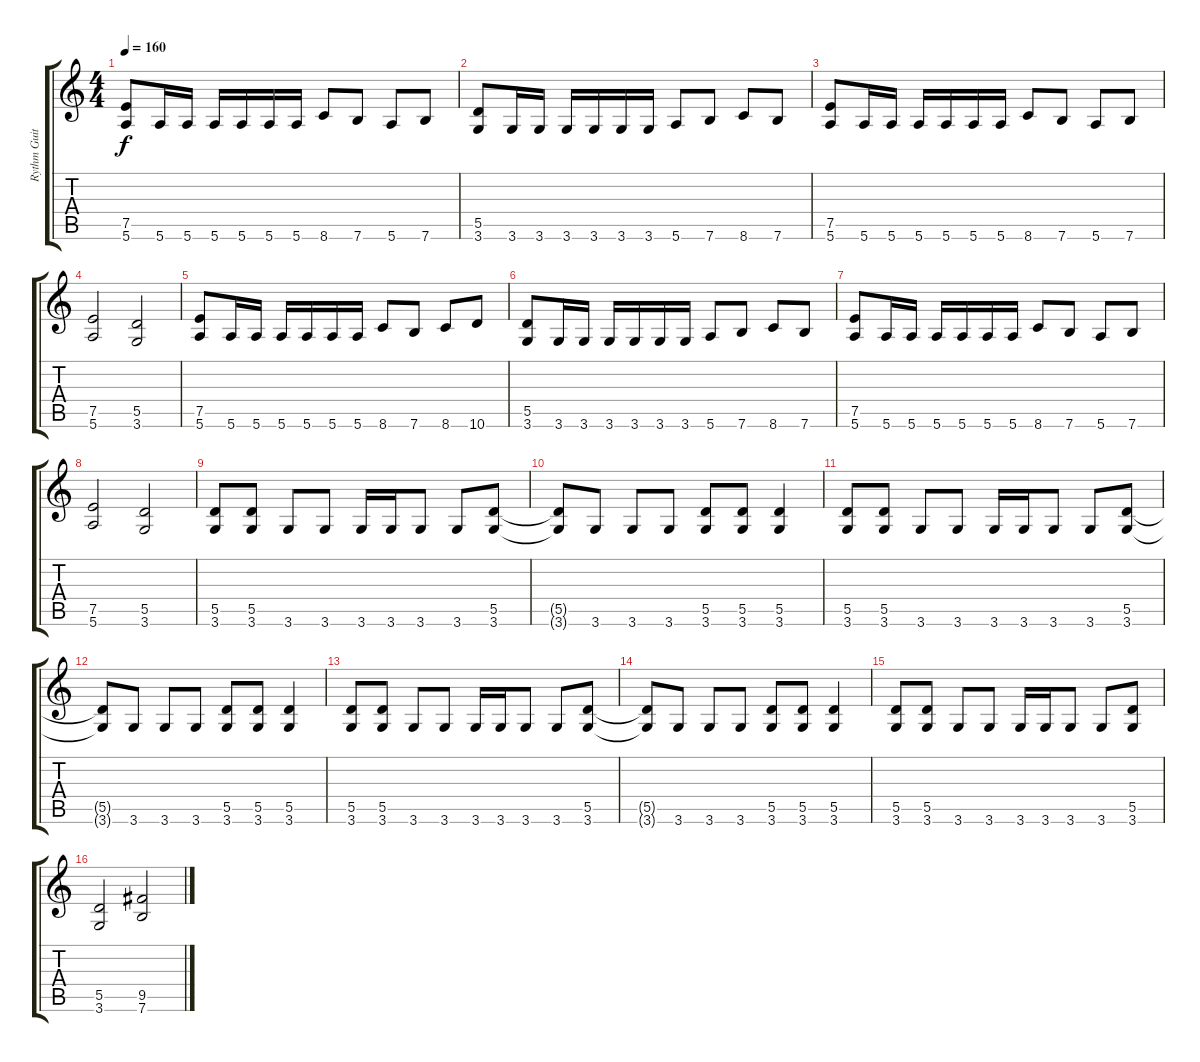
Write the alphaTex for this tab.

\track ("Rythm Guitar" "Rythm Guit") {instrument distortionguitar}
\staff {score tabs}
\tuning (E4 B3 G3 D3 A2 E2) {hide}
\ts (4 4)
\tempo 160
\clef g2
\ks c
(7.5 5.6).8{dy f} 5.6.16 5.6.16 5.6.16 5.6.16 5.6.16 5.6.16 8.6.8 7.6.8 5.6.8 7.6.8 |
(5.5 3.6).8 3.6.16 3.6.16 3.6.16 3.6.16 3.6.16 3.6.16 5.6.8 7.6.8 8.6.8 7.6.8 |
(7.5 5.6).8 5.6.16 5.6.16 5.6.16 5.6.16 5.6.16 5.6.16 8.6.8 7.6.8 5.6.8 7.6.8 |
(7.5 5.6).2 (5.5 3.6).2 |
(7.5 5.6).8 5.6.16 5.6.16 5.6.16 5.6.16 5.6.16 5.6.16 8.6.8 7.6.8 8.6.8 10.6.8 |
(5.5 3.6).8 3.6.16 3.6.16 3.6.16 3.6.16 3.6.16 3.6.16 5.6.8 7.6.8 8.6.8 7.6.8 |
(7.5 5.6).8 5.6.16 5.6.16 5.6.16 5.6.16 5.6.16 5.6.16 8.6.8 7.6.8 5.6.8 7.6.8 |
(7.5 5.6).2 (5.5 3.6).2 |
(5.5 3.6).8 (5.5 3.6).8 3.6.8 3.6.8 3.6.16 3.6.16 3.6.8 3.6.8 (5.5 3.6).8 |
(5.5{t} 3.6{t}).8 3.6.8 3.6.8 3.6.8 (5.5 3.6).8 (5.5 3.6).8 (5.5 3.6).4 |
(5.5 3.6).8 (5.5 3.6).8 3.6.8 3.6.8 3.6.16 3.6.16 3.6.8 3.6.8 (5.5 3.6).8 |
(5.5{t} 3.6{t}).8 3.6.8 3.6.8 3.6.8 (5.5 3.6).8 (5.5 3.6).8 (5.5 3.6).4 |
(5.5 3.6).8 (5.5 3.6).8 3.6.8 3.6.8 3.6.16 3.6.16 3.6.8 3.6.8 (5.5 3.6).8 |
(5.5{t} 3.6{t}).8 3.6.8 3.6.8 3.6.8 (5.5 3.6).8 (5.5 3.6).8 (5.5 3.6).4 |
(5.5 3.6).8 (5.5 3.6).8 3.6.8 3.6.8 3.6.16 3.6.16 3.6.8 3.6.8 (5.5 3.6).8 |
(5.5 3.6).2 (9.5 7.6).2
